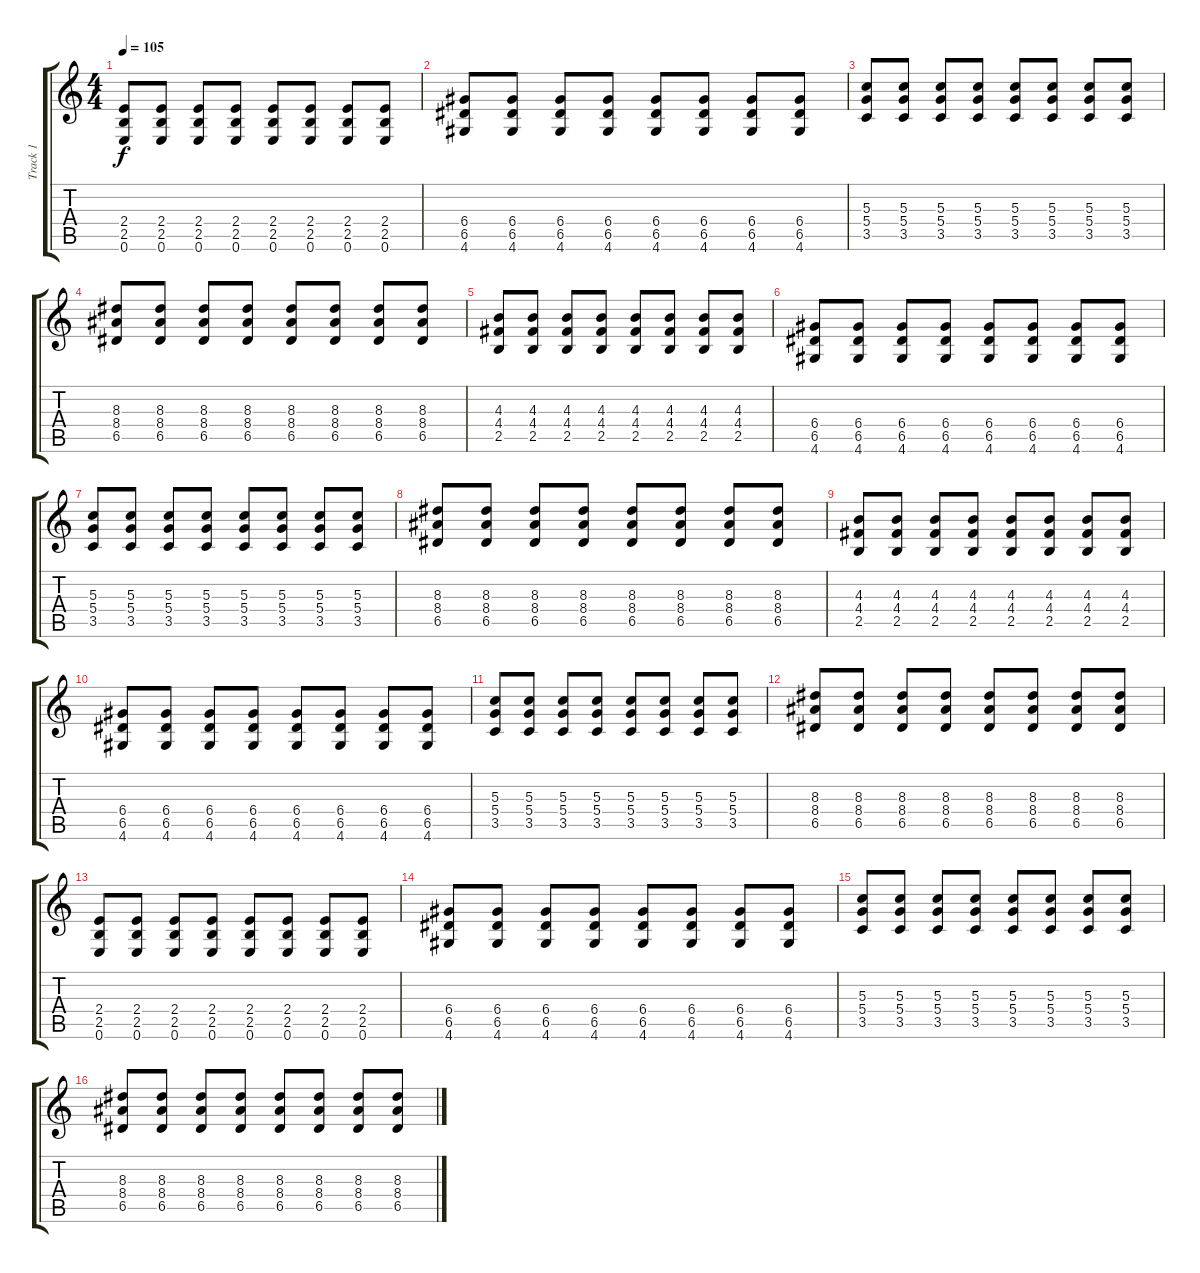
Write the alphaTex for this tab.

\track ("Track 1" "Track 1") {instrument distortionguitar}
\staff {score tabs}
\tuning (E4 B3 G3 D3 A2 E2) {hide}
\ts (4 4)
\tempo 105
\clef g2
\ks c
(2.4 2.5 0.6).8{dy f} (2.4 2.5 0.6).8 (2.4 2.5 0.6).8 (2.4 2.5 0.6).8 (2.4 2.5 0.6).8 (2.4 2.5 0.6).8 (2.4 2.5 0.6).8 (2.4 2.5 0.6).8 |
(6.4 6.5 4.6).8 (6.4 6.5 4.6).8 (6.4 6.5 4.6).8 (6.4 6.5 4.6).8 (6.4 6.5 4.6).8 (6.4 6.5 4.6).8 (6.4 6.5 4.6).8 (6.4 6.5 4.6).8 |
(5.3 5.4 3.5).8 (5.3 5.4 3.5).8 (5.3 5.4 3.5).8 (5.3 5.4 3.5).8 (5.3 5.4 3.5).8 (5.3 5.4 3.5).8 (5.3 5.4 3.5).8 (5.3 5.4 3.5).8 |
(8.3 8.4 6.5).8 (8.3 8.4 6.5).8 (8.3 8.4 6.5).8 (8.3 8.4 6.5).8 (8.3 8.4 6.5).8 (8.3 8.4 6.5).8 (8.3 8.4 6.5).8 (8.3 8.4 6.5).8 |
(4.3 4.4 2.5).8 (4.3 4.4 2.5).8 (4.3 4.4 2.5).8 (4.3 4.4 2.5).8 (4.3 4.4 2.5).8 (4.3 4.4 2.5).8 (4.3 4.4 2.5).8 (4.3 4.4 2.5).8 |
(6.4 6.5 4.6).8 (6.4 6.5 4.6).8 (6.4 6.5 4.6).8 (6.4 6.5 4.6).8 (6.4 6.5 4.6).8 (6.4 6.5 4.6).8 (6.4 6.5 4.6).8 (6.4 6.5 4.6).8 |
(5.3 5.4 3.5).8 (5.3 5.4 3.5).8 (5.3 5.4 3.5).8 (5.3 5.4 3.5).8 (5.3 5.4 3.5).8 (5.3 5.4 3.5).8 (5.3 5.4 3.5).8 (5.3 5.4 3.5).8 |
(8.3 8.4 6.5).8 (8.3 8.4 6.5).8 (8.3 8.4 6.5).8 (8.3 8.4 6.5).8 (8.3 8.4 6.5).8 (8.3 8.4 6.5).8 (8.3 8.4 6.5).8 (8.3 8.4 6.5).8 |
(4.3 4.4 2.5).8 (4.3 4.4 2.5).8 (4.3 4.4 2.5).8 (4.3 4.4 2.5).8 (4.3 4.4 2.5).8 (4.3 4.4 2.5).8 (4.3 4.4 2.5).8 (4.3 4.4 2.5).8 |
(6.4 6.5 4.6).8 (6.4 6.5 4.6).8 (6.4 6.5 4.6).8 (6.4 6.5 4.6).8 (6.4 6.5 4.6).8 (6.4 6.5 4.6).8 (6.4 6.5 4.6).8 (6.4 6.5 4.6).8 |
(5.3 5.4 3.5).8 (5.3 5.4 3.5).8 (5.3 5.4 3.5).8 (5.3 5.4 3.5).8 (5.3 5.4 3.5).8 (5.3 5.4 3.5).8 (5.3 5.4 3.5).8 (5.3 5.4 3.5).8 |
(8.3 8.4 6.5).8 (8.3 8.4 6.5).8 (8.3 8.4 6.5).8 (8.3 8.4 6.5).8 (8.3 8.4 6.5).8 (8.3 8.4 6.5).8 (8.3 8.4 6.5).8 (8.3 8.4 6.5).8 |
(2.4 2.5 0.6).8 (2.4 2.5 0.6).8 (2.4 2.5 0.6).8 (2.4 2.5 0.6).8 (2.4 2.5 0.6).8 (2.4 2.5 0.6).8 (2.4 2.5 0.6).8 (2.4 2.5 0.6).8 |
(6.4 6.5 4.6).8 (6.4 6.5 4.6).8 (6.4 6.5 4.6).8 (6.4 6.5 4.6).8 (6.4 6.5 4.6).8 (6.4 6.5 4.6).8 (6.4 6.5 4.6).8 (6.4 6.5 4.6).8 |
(5.3 5.4 3.5).8 (5.3 5.4 3.5).8 (5.3 5.4 3.5).8 (5.3 5.4 3.5).8 (5.3 5.4 3.5).8 (5.3 5.4 3.5).8 (5.3 5.4 3.5).8 (5.3 5.4 3.5).8 |
(8.3 8.4 6.5).8 (8.3 8.4 6.5).8 (8.3 8.4 6.5).8 (8.3 8.4 6.5).8 (8.3 8.4 6.5).8 (8.3 8.4 6.5).8 (8.3 8.4 6.5).8 (8.3 8.4 6.5).8
